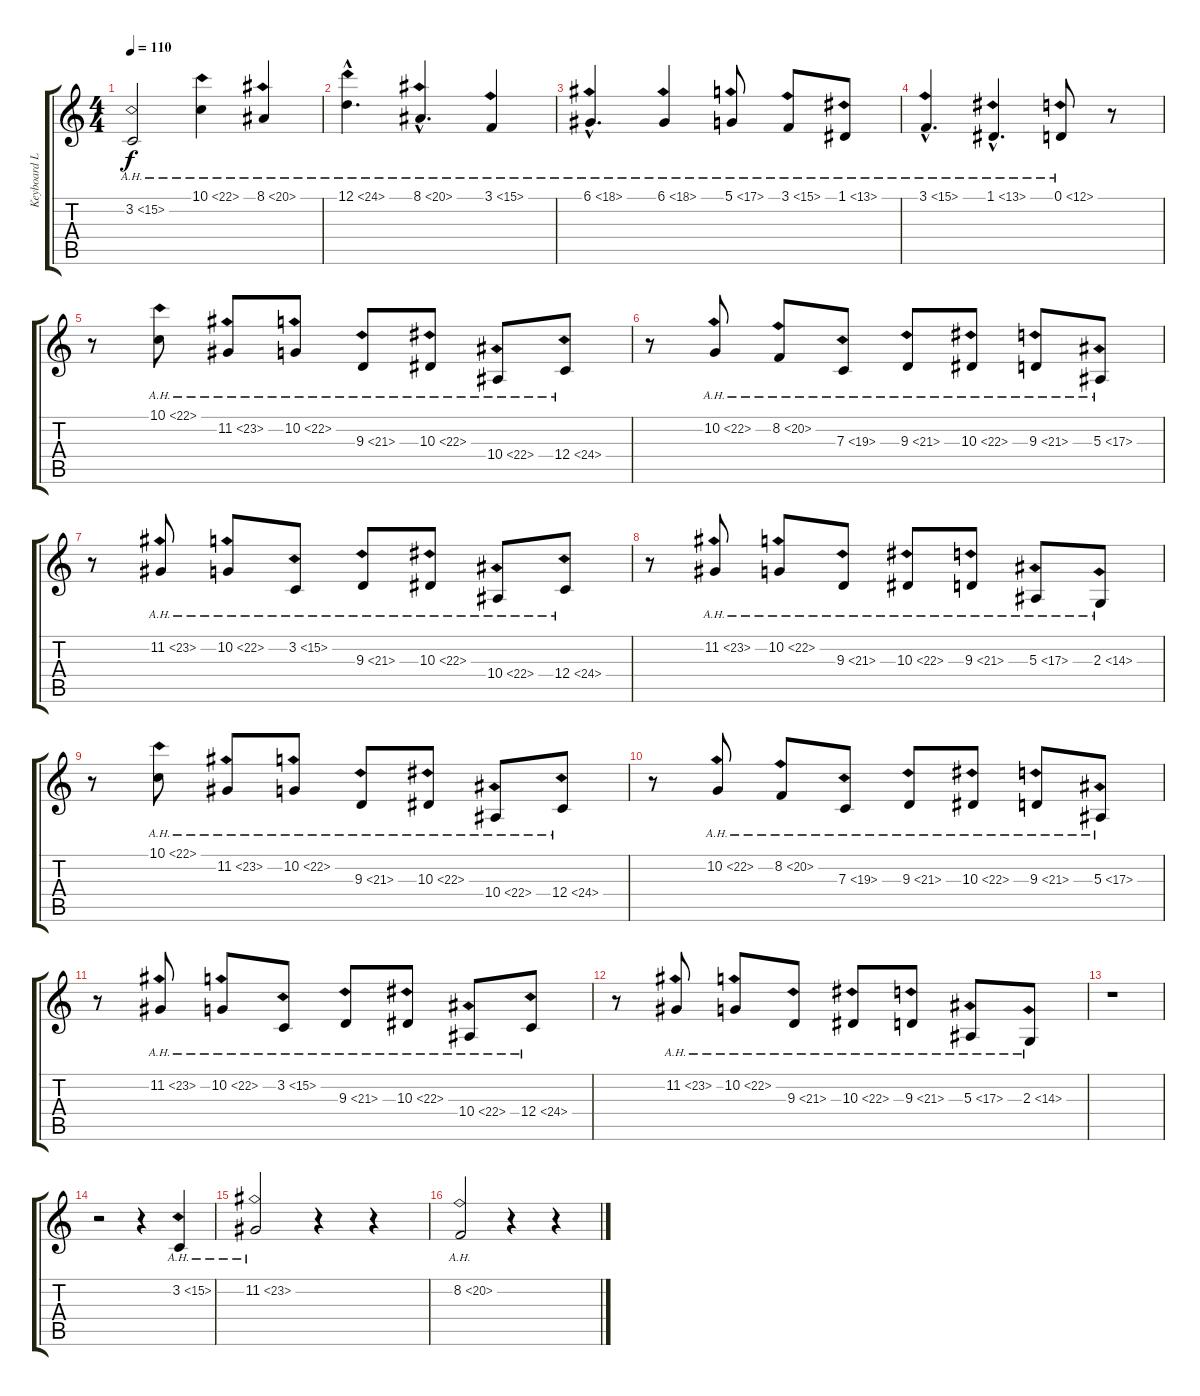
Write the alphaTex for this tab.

\track ("Keyboard Layer" "Keyboard L") {instrument pad1newage}
\staff {score tabs}
\tuning (D4 A3 F3 C3 G2 C2) {hide}
\ts (4 4)
\tempo 110
\clef g2
\ks c
3.2{ah 12}.2{dy f} 10.1{ah 12}.4 8.1{ah 12}.4 |
12.1{ah 12 hac}.4{d} 8.1{ah 12 hac}.4{d} 3.1{ah 12}.4 |
6.1{ah 12 hac}.4{d} 6.1{ah 12}.4 5.1{ah 12}.8 3.1{ah 12}.8 1.1{ah 12}.8 |
3.1{ah 12 hac}.4{d} 1.1{ah 12 hac}.4{d} 0.1{ah 12}.8 r.8 |
r.8 10.1{ah 12}.8 11.2{ah 12}.8 10.2{ah 12}.8 9.3{ah 12}.8 10.3{ah 12}.8 10.4{ah 12}.8 12.4{ah 12}.8 |
r.8 10.2{ah 12}.8 8.2{ah 12}.8 7.3{ah 12}.8 9.3{ah 12}.8 10.3{ah 12}.8 9.3{ah 12}.8 5.3{ah 12}.8 |
r.8 11.2{ah 12}.8 10.2{ah 12}.8 3.2{ah 12}.8 9.3{ah 12}.8 10.3{ah 12}.8 10.4{ah 12}.8 12.4{ah 12}.8 |
r.8 11.2{ah 12}.8 10.2{ah 12}.8 9.3{ah 12}.8 10.3{ah 12}.8 9.3{ah 12}.8 5.3{ah 12}.8 2.3{ah 12}.8 |
r.8 10.1{ah 12}.8 11.2{ah 12}.8 10.2{ah 12}.8 9.3{ah 12}.8 10.3{ah 12}.8 10.4{ah 12}.8 12.4{ah 12}.8 |
r.8 10.2{ah 12}.8 8.2{ah 12}.8 7.3{ah 12}.8 9.3{ah 12}.8 10.3{ah 12}.8 9.3{ah 12}.8 5.3{ah 12}.8 |
r.8 11.2{ah 12}.8 10.2{ah 12}.8 3.2{ah 12}.8 9.3{ah 12}.8 10.3{ah 12}.8 10.4{ah 12}.8 12.4{ah 12}.8 |
r.8 11.2{ah 12}.8 10.2{ah 12}.8 9.3{ah 12}.8 10.3{ah 12}.8 9.3{ah 12}.8 5.3{ah 12}.8 2.3{ah 12}.8 |
r.1 |
r.2 r.4 3.2{ah 12}.4 |
11.2{ah 12}.2 r.4 r.4 |
8.2{ah 12}.2 r.4 r.4
